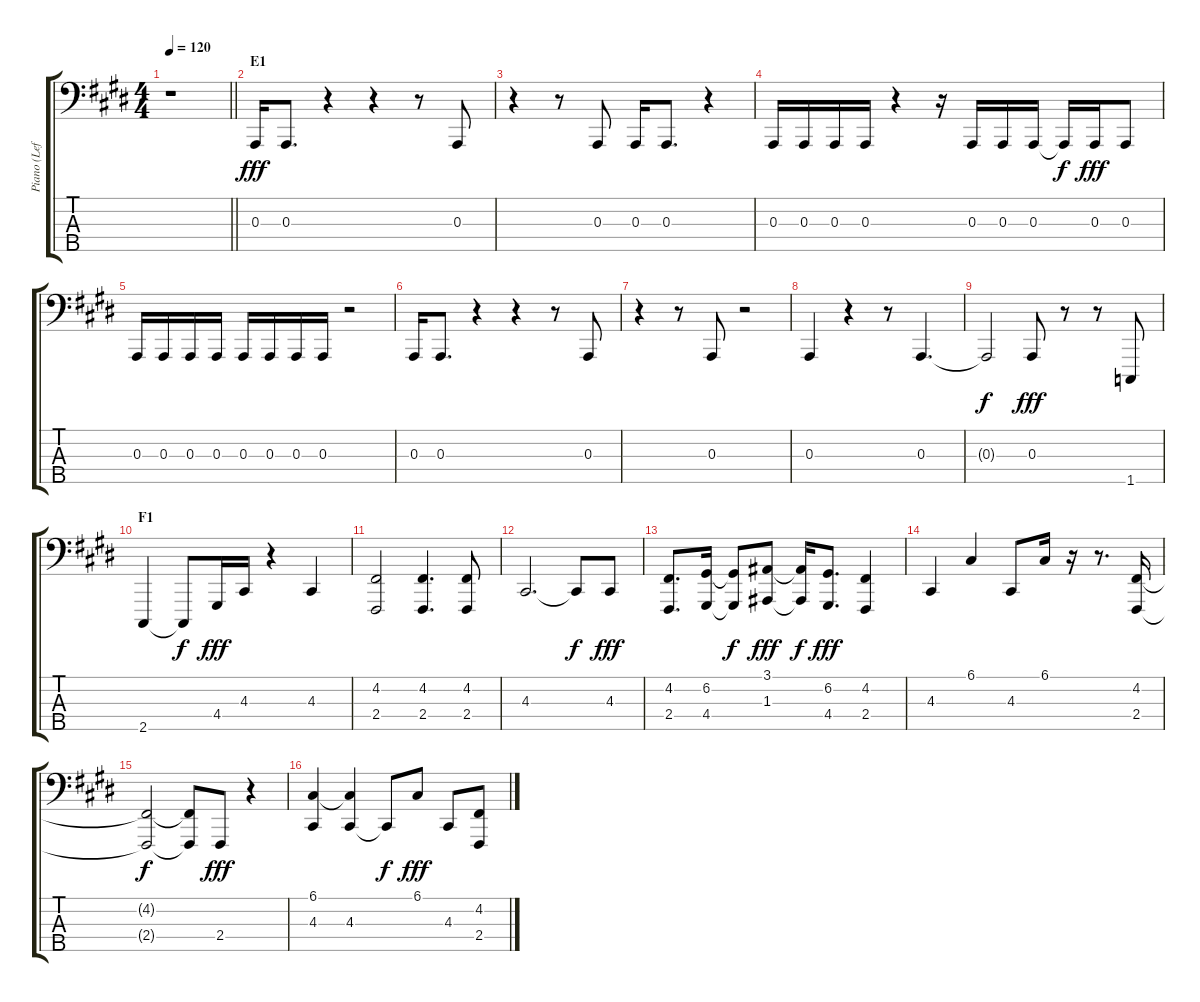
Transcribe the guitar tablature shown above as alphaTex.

\track ("Piano (Left Hand)" "Piano (Lef") {instrument acousticgrandpiano}
\staff {score tabs}
\tuning (G2 D2 A1 E1 B0) {hide}
\ts (4 4)
\tempo 120
\clef f4
\barLineRight lightlight
\ks e
r.1{dy f} |
\section ("" "E1")
0.3.16{dy fff} 0.3.8{d} r.4 r.4 r.8 0.3.8 |
r.4 r.8 0.3.8 0.3.16 0.3.8{d} r.4 |
0.3.16 0.3.16 0.3.16 0.3.16 r.4 r.16 0.3.16 0.3.16 0.3.16 0.3{t}.16{dy f} 0.3.16{dy fff} 0.3.8 |
0.3.16 0.3.16 0.3.16 0.3.16 0.3.16 0.3.16 0.3.16 0.3.16 r.2 |
0.3.16 0.3.8{d} r.4 r.4 r.8 0.3.8 |
r.4 r.8 0.3.8 r.2 |
0.3.4 r.4 r.8 0.3.4{d} |
0.3{t}.2{dy f} 0.3.8{dy fff} r.8 r.8 1.5.8 |
\section ("" "F1")
2.5.4 2.5{t}.8{dy f} 4.4.16{dy fff} 4.3.16 r.4 4.3.4 |
(4.2 2.4).2 (4.2 2.4).4{d} (4.2 2.4).8 |
4.3.2{d} 4.3{t}.8{dy f} 4.3.8{dy fff} |
(4.2 2.4).8{d} (6.2 4.4).16 (6.2{t} 4.4{t}).8{dy f} (3.1 1.3).8{dy fff} (3.1{t} 1.3{t}).16{dy f} (6.2 4.4).8{d dy fff} (4.2 2.4).4 |
4.3.4 6.1.4 4.3.8 6.1.16 r.16 r.8{d} (4.2 2.4).16 |
(4.2{t} 2.4{t}).2{dy f} (4.2{t} 2.4{t}).8 2.4.8{dy fff} r.4 |
(6.1 4.3).4 (6.1{t} 4.3).4 4.3{t}.8{dy f} 6.1.8{dy fff} 4.3.8 (4.2 2.4).8
